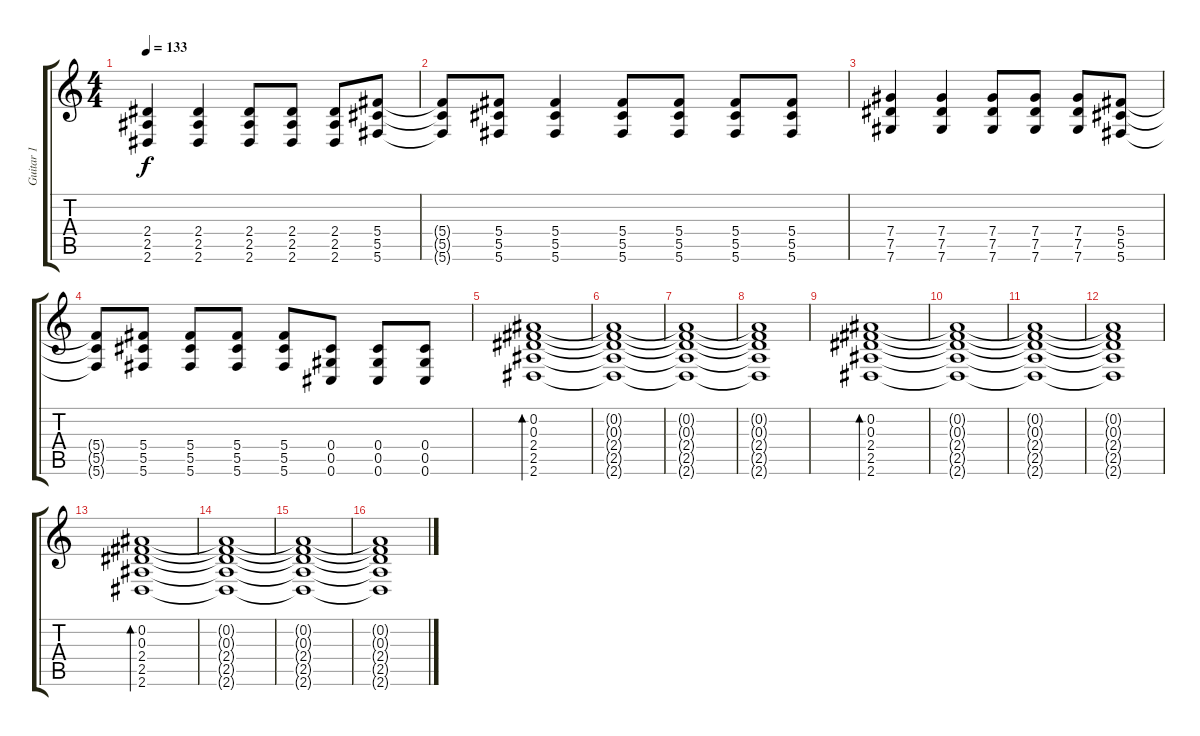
\track ("Guitar 1" "Guitar 1") {instrument overdrivenguitar}
\staff {score tabs}
\tuning (Eb4 Bb3 Gb3 Db3 Ab2 Db2) {hide}
\ts (4 4)
\tempo 133
\clef g2
\ks c
(2.4 2.5 2.6).4{dy f} (2.4 2.5 2.6).4 (2.4 2.5 2.6).8 (2.4 2.5 2.6).8 (2.4 2.5 2.6).8 (5.4 5.5 5.6).8 |
(5.4{t} 5.5{t} 5.6{t}).8 (5.4 5.5 5.6).8 (5.4 5.5 5.6).4 (5.4 5.5 5.6).8 (5.4 5.5 5.6).8 (5.4 5.5 5.6).8 (5.4 5.5 5.6).8 |
(7.4 7.5 7.6).4 (7.4 7.5 7.6).4 (7.4 7.5 7.6).8 (7.4 7.5 7.6).8 (7.4 7.5 7.6).8 (5.4 5.5 5.6).8 |
(5.4{t} 5.5{t} 5.6{t}).8 (5.4 5.5 5.6).8 (5.4 5.5 5.6).8 (5.4 5.5 5.6).8 (5.4 5.5 5.6).8 (0.4 0.5 0.6).8 (0.4 0.5 0.6).8 (0.4 0.5 0.6).8 |
(0.2 0.3 2.4 2.5 2.6).1{bd 120} |
(0.2{t} 0.3{t} 2.4{t} 2.5{t} 2.6{t}).1 |
(0.2{t} 0.3{t} 2.4{t} 2.5{t} 2.6{t}).1 |
(0.2{t} 0.3{t} 2.4{t} 2.5{t} 2.6{t}).1 |
(0.2 0.3 2.4 2.5 2.6).1{bd 120} |
(0.2{t} 0.3{t} 2.4{t} 2.5{t} 2.6{t}).1 |
(0.2{t} 0.3{t} 2.4{t} 2.5{t} 2.6{t}).1 |
(0.2{t} 0.3{t} 2.4{t} 2.5{t} 2.6{t}).1 |
(0.2 0.3 2.4 2.5 2.6).1{bd 120} |
(0.2{t} 0.3{t} 2.4{t} 2.5{t} 2.6{t}).1 |
(0.2{t} 0.3{t} 2.4{t} 2.5{t} 2.6{t}).1 |
(0.2{t} 0.3{t} 2.4{t} 2.5{t} 2.6{t}).1
